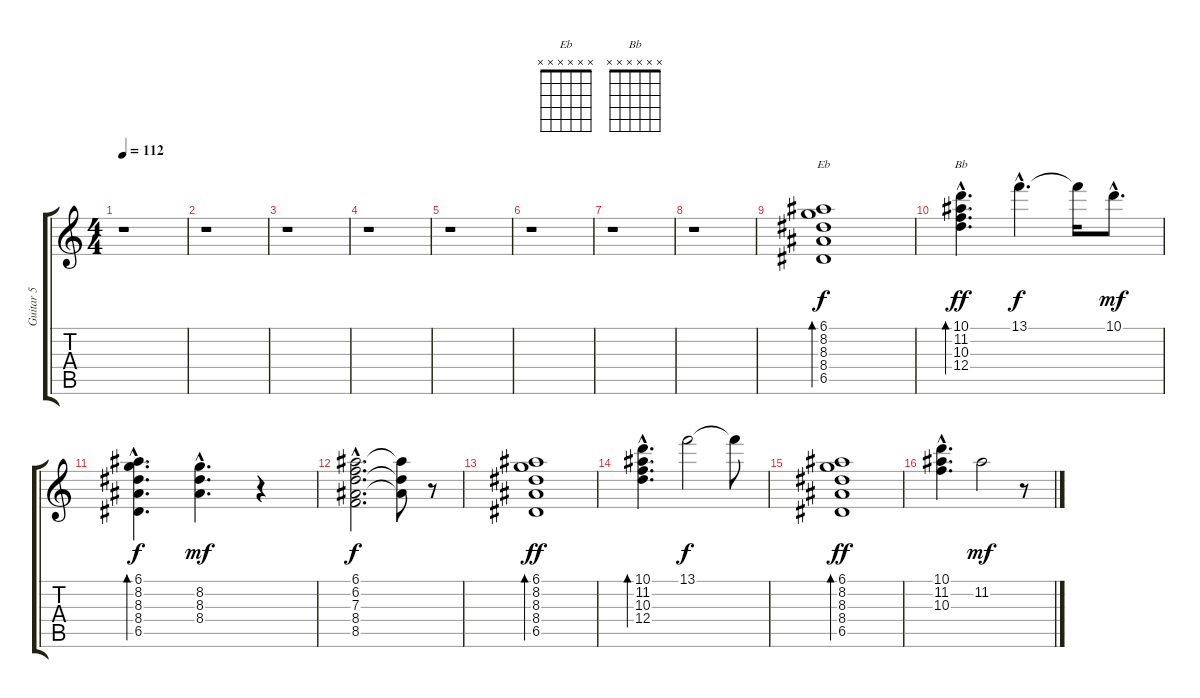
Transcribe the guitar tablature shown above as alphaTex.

\track ("Guitar 5" "Guitar 5") {instrument overdrivenguitar}
\staff {score tabs}
\tuning (E4 B3 G3 D3 A2 E2) {hide}
\chord ("Eb" x x x x x x) {firstfret 0}
\chord ("Bb" x x x x x x) {firstfret 0}
\ts (4 4)
\tempo 112
\clef g2
\ks c
r.1{dy ff} |
r.1 |
r.1 |
r.1 |
r.1 |
r.1 |
r.1 |
r.1 |
(6.1 8.2 8.3 8.4 6.5).1{bd 240 ch "Eb" dy f} |
(10.1 11.2{hac} 10.3{hac} 12.4{hac}).4{d bd 240 ch "Bb" dy ff} 13.1{hac}.4{d dy f} 13.1{t}.16 10.1{hac}.8{d dy mf} |
(6.1{hac} 8.2{hac} 8.3{hac} 8.4{hac} 6.5{hac}).4{d bd 240 dy f} (8.2{hac} 8.3{hac} 8.4{hac}).4{d dy mf} r.4 |
(6.1{hac} 6.2{hac} 7.3{hac} 8.4{hac} 8.5{hac}).2{d dy f} (6.1{t} 7.3{t} 8.4{t}).8 r.8 |
(6.1 8.2 8.3 8.4 6.5).1{bd 480 dy ff} |
(10.1 11.2{hac} 10.3{hac} 12.4{hac}).4{d bd 240} 13.1.2{dy f} 13.1{t}.8 |
(6.1 8.2 8.3 8.4 6.5).1{bd 480 dy ff} |
(10.1{hac} 11.2{hac} 10.3{hac}).4{d} 11.2.2{dy mf} r.8
